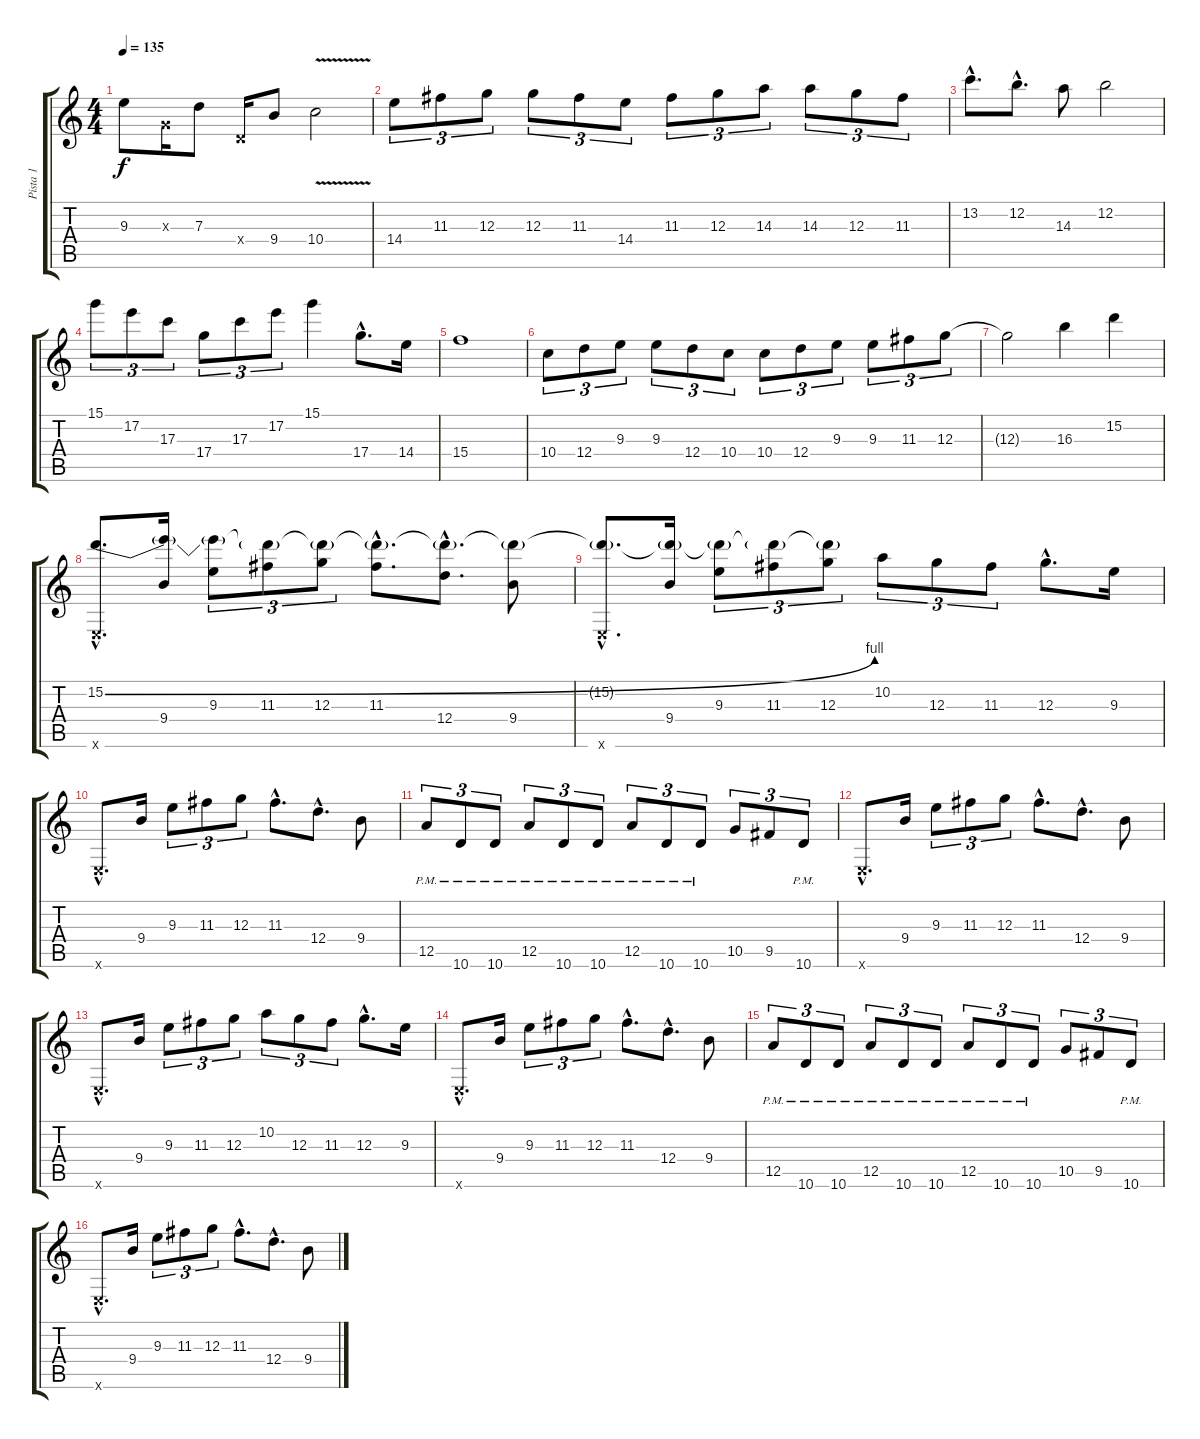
\track ("Pista 1" "Pista 1") {instrument distortionguitar}
\staff {score tabs}
\tuning (E4 B3 G3 D3 A2 E2) {hide}
\ts (4 4)
\tempo 135
\clef g2
\ks c
9.3.8{dy f} 0.3{x}.16 7.3.8 0.4{x}.16 9.4.8 10.4{v}.2 |
14.4.8{tu (3 2)} 11.3.8{tu (3 2)} 12.3.8{tu (3 2)} 12.3.8{tu (3 2)} 11.3.8{tu (3 2)} 14.4.8{tu (3 2)} 11.3.8{tu (3 2)} 12.3.8{tu (3 2)} 14.3.8{tu (3 2)} 14.3.8{tu (3 2)} 12.3.8{tu (3 2)} 11.3.8{tu (3 2)} |
13.2{hac}.8{d} 12.2{hac}.8{d} 14.3.8 12.2.2 |
15.1.8{tu (3 2)} 17.2.8{tu (3 2)} 17.3.8{tu (3 2)} 17.4.8{tu (3 2)} 17.3.8{tu (3 2)} 17.2.8{tu (3 2)} 15.1.4 17.4{hac}.8{d} 14.4.16 |
15.4.1 |
10.4.8{tu (3 2)} 12.4.8{tu (3 2)} 9.3.8{tu (3 2)} 9.3.8{tu (3 2)} 12.4.8{tu (3 2)} 10.4.8{tu (3 2)} 10.4.8{tu (3 2)} 12.4.8{tu (3 2)} 9.3.8{tu (3 2)} 9.3.8{tu (3 2)} 11.3.8{tu (3 2)} 12.3.8{tu (3 2)} |
12.3{t}.2 16.3.4 15.2.4 |
(15.2{be (bend 0 0 60 4) hac} 0.6{hac x}).8{d} (15.2{t} 9.4).16 (15.2{t} 9.3).8{tu (3 2)} (15.2{t} 11.3).8{tu (3 2)} (15.2{t} 12.3).8{tu (3 2)} (15.2{hac t} 11.3{hac}).8{d} (15.2{hac t} 12.4{hac}).8{d} (15.2{t} 9.4).8 |
(15.2{hac t} 0.6{hac x}).8{d} (15.2{t} 9.4).16 (15.2{t} 9.3).8{tu (3 2)} (15.2{t} 11.3).8{tu (3 2)} (15.2{t} 12.3).8{tu (3 2)} 10.2.8{tu (3 2)} 12.3.8{tu (3 2)} 11.3.8{tu (3 2)} 12.3{hac}.8{d} 9.3.16 |
0.6{hac x}.8{d} 9.4.16 9.3.8{tu (3 2)} 11.3.8{tu (3 2)} 12.3.8{tu (3 2)} 11.3{hac}.8{d} 12.4{hac}.8{d} 9.4.8 |
12.5{pm}.8{tu (3 2)} 10.6{pm}.8{tu (3 2)} 10.6{pm}.8{tu (3 2)} 12.5{pm}.8{tu (3 2)} 10.6{pm}.8{tu (3 2)} 10.6{pm}.8{tu (3 2)} 12.5{pm}.8{tu (3 2)} 10.6{pm}.8{tu (3 2)} 10.6{pm}.8{tu (3 2)} 10.5.8{tu (3 2)} 9.5.8{tu (3 2)} 10.6{pm}.8{tu (3 2)} |
0.6{hac x}.8{d} 9.4.16 9.3.8{tu (3 2)} 11.3.8{tu (3 2)} 12.3.8{tu (3 2)} 11.3{hac}.8{d} 12.4{hac}.8{d} 9.4.8 |
0.6{hac x}.8{d} 9.4.16 9.3.8{tu (3 2)} 11.3.8{tu (3 2)} 12.3.8{tu (3 2)} 10.2.8{tu (3 2)} 12.3.8{tu (3 2)} 11.3.8{tu (3 2)} 12.3{hac}.8{d} 9.3.16 |
0.6{hac x}.8{d} 9.4.16 9.3.8{tu (3 2)} 11.3.8{tu (3 2)} 12.3.8{tu (3 2)} 11.3{hac}.8{d} 12.4{hac}.8{d} 9.4.8 |
12.5{pm}.8{tu (3 2)} 10.6{pm}.8{tu (3 2)} 10.6{pm}.8{tu (3 2)} 12.5{pm}.8{tu (3 2)} 10.6{pm}.8{tu (3 2)} 10.6{pm}.8{tu (3 2)} 12.5{pm}.8{tu (3 2)} 10.6{pm}.8{tu (3 2)} 10.6{pm}.8{tu (3 2)} 10.5.8{tu (3 2)} 9.5.8{tu (3 2)} 10.6{pm}.8{tu (3 2)} |
0.6{hac x}.8{d} 9.4.16 9.3.8{tu (3 2)} 11.3.8{tu (3 2)} 12.3.8{tu (3 2)} 11.3{hac}.8{d} 12.4{hac}.8{d} 9.4.8
